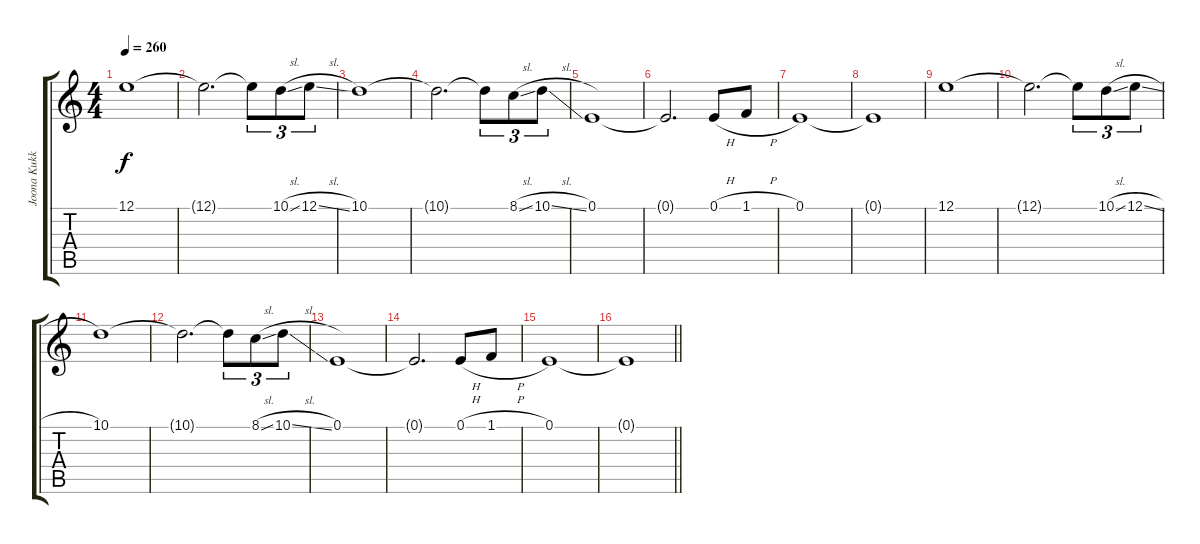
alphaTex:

\track ("Joona Kukkola (vocal sample)" "Joona Kukk") {instrument choiraahs}
\staff {score tabs}
\tuning (E4 B3 G3 D3 A2 E2) {hide}
\ts (4 4)
\tempo 260
\clef g2
\ks aminor
12.1.1{dy f} |
12.1{t}.2{d} 12.1{t}.8{tu (3 2)} 10.1{sl}.8{tu (3 2)} 12.1{sl}.8{tu (3 2)} |
10.1.1 |
10.1{t}.2{d} 10.1{t}.8{tu (3 2)} 8.1{sl}.8{tu (3 2)} 10.1{sl}.8{tu (3 2)} |
0.1.1 |
0.1{t}.2{d} 0.1{h}.8 1.1{h}.8 |
0.1.1 |
0.1{t}.1 |
12.1.1 |
12.1{t}.2{d} 12.1{t}.8{tu (3 2)} 10.1{sl}.8{tu (3 2)} 12.1{sl}.8{tu (3 2)} |
10.1.1 |
10.1{t}.2{d} 10.1{t}.8{tu (3 2)} 8.1{sl}.8{tu (3 2)} 10.1{sl}.8{tu (3 2)} |
0.1.1 |
0.1{t}.2{d} 0.1{h}.8 1.1{h}.8 |
0.1.1 |
\barLineRight lightlight
0.1{t}.1
